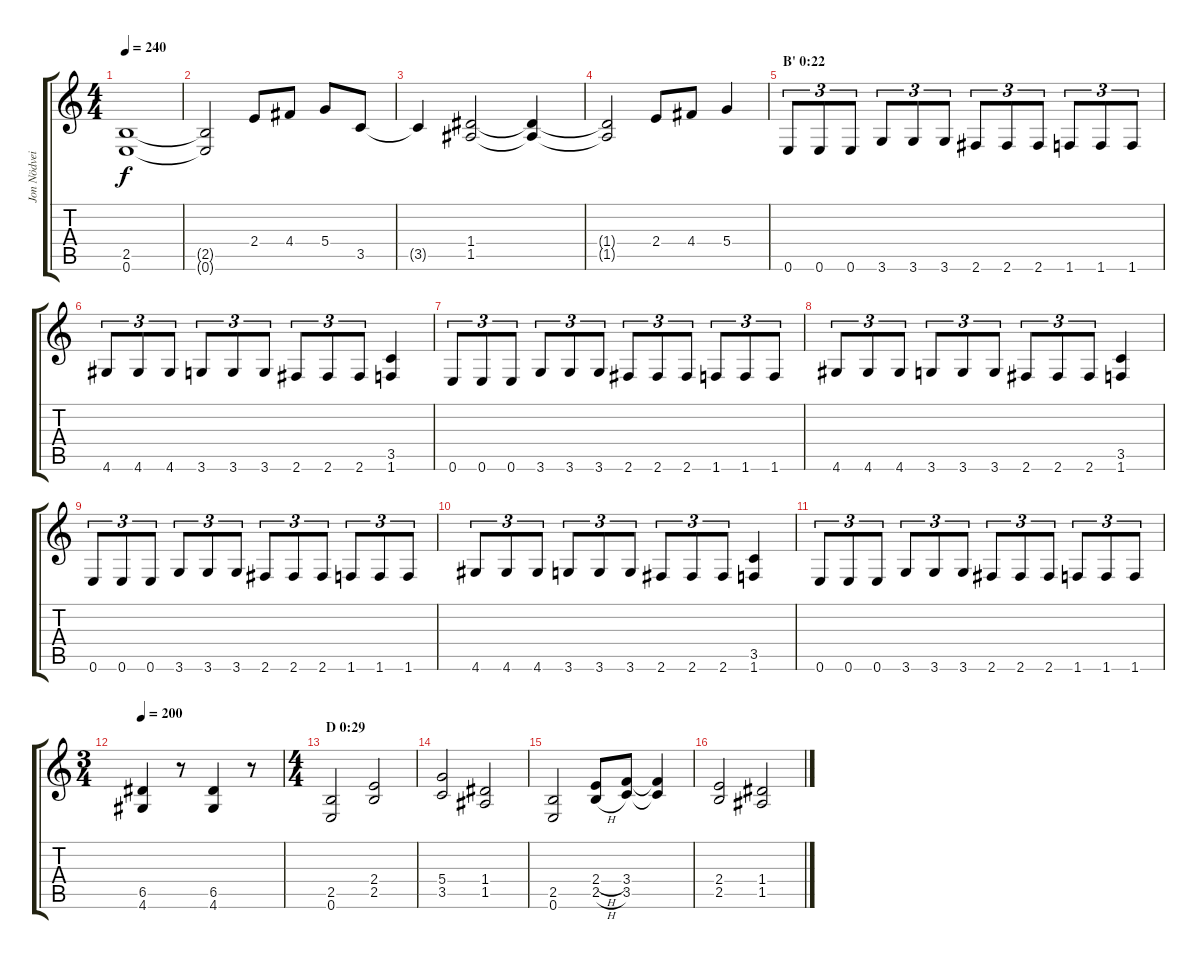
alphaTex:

\track ("Jon Nödveidt" "Jon Nödvei") {instrument distortionguitar}
\staff {score tabs}
\tuning (E4 B3 G3 D3 A2 E2) {hide}
\ts (4 4)
\tempo 240
\clef g2
\ks c
(2.5{t} 0.6{t}).1{dy f} |
(2.5{t} 0.6{t}).2 2.4.8 4.4.8 5.4.8 3.5.8 |
3.5{t}.4 (1.4 1.5).2 (1.4{t} 1.5{t}).4 |
(1.4{t} 1.5{t}).2 2.4.8 4.4.8 5.4.4 |
\section ("" "B' 0:22")
0.6.8{tu (3 2)} 0.6.8{tu (3 2)} 0.6.8{tu (3 2)} 3.6.8{tu (3 2)} 3.6.8{tu (3 2)} 3.6.8{tu (3 2)} 2.6.8{tu (3 2)} 2.6.8{tu (3 2)} 2.6.8{tu (3 2)} 1.6.8{tu (3 2)} 1.6.8{tu (3 2)} 1.6.8{tu (3 2)} |
4.6.8{tu (3 2)} 4.6.8{tu (3 2)} 4.6.8{tu (3 2)} 3.6.8{tu (3 2)} 3.6.8{tu (3 2)} 3.6.8{tu (3 2)} 2.6.8{tu (3 2)} 2.6.8{tu (3 2)} 2.6.8{tu (3 2)} (3.5 1.6).4 |
0.6.8{tu (3 2)} 0.6.8{tu (3 2)} 0.6.8{tu (3 2)} 3.6.8{tu (3 2)} 3.6.8{tu (3 2)} 3.6.8{tu (3 2)} 2.6.8{tu (3 2)} 2.6.8{tu (3 2)} 2.6.8{tu (3 2)} 1.6.8{tu (3 2)} 1.6.8{tu (3 2)} 1.6.8{tu (3 2)} |
4.6.8{tu (3 2)} 4.6.8{tu (3 2)} 4.6.8{tu (3 2)} 3.6.8{tu (3 2)} 3.6.8{tu (3 2)} 3.6.8{tu (3 2)} 2.6.8{tu (3 2)} 2.6.8{tu (3 2)} 2.6.8{tu (3 2)} (3.5 1.6).4 |
0.6.8{tu (3 2)} 0.6.8{tu (3 2)} 0.6.8{tu (3 2)} 3.6.8{tu (3 2)} 3.6.8{tu (3 2)} 3.6.8{tu (3 2)} 2.6.8{tu (3 2)} 2.6.8{tu (3 2)} 2.6.8{tu (3 2)} 1.6.8{tu (3 2)} 1.6.8{tu (3 2)} 1.6.8{tu (3 2)} |
4.6.8{tu (3 2)} 4.6.8{tu (3 2)} 4.6.8{tu (3 2)} 3.6.8{tu (3 2)} 3.6.8{tu (3 2)} 3.6.8{tu (3 2)} 2.6.8{tu (3 2)} 2.6.8{tu (3 2)} 2.6.8{tu (3 2)} (3.5 1.6).4 |
0.6.8{tu (3 2)} 0.6.8{tu (3 2)} 0.6.8{tu (3 2)} 3.6.8{tu (3 2)} 3.6.8{tu (3 2)} 3.6.8{tu (3 2)} 2.6.8{tu (3 2)} 2.6.8{tu (3 2)} 2.6.8{tu (3 2)} 1.6.8{tu (3 2)} 1.6.8{tu (3 2)} 1.6.8{tu (3 2)} |
\ts (3 4)
\tempo 200
(6.5 4.6).4 r.8 (6.5 4.6).4 r.8 |
\ts (4 4)
\section ("" "D 0:29")
(2.5 0.6).2 (2.4 2.5).2 |
(5.4 3.5).2 (1.4 1.5).2 |
(2.5 0.6).2 (2.4{h} 2.5{h}).8 (3.4 3.5).8 (3.4{t} 3.5{t}).4 |
(2.4 2.5).2 (1.4 1.5).2
